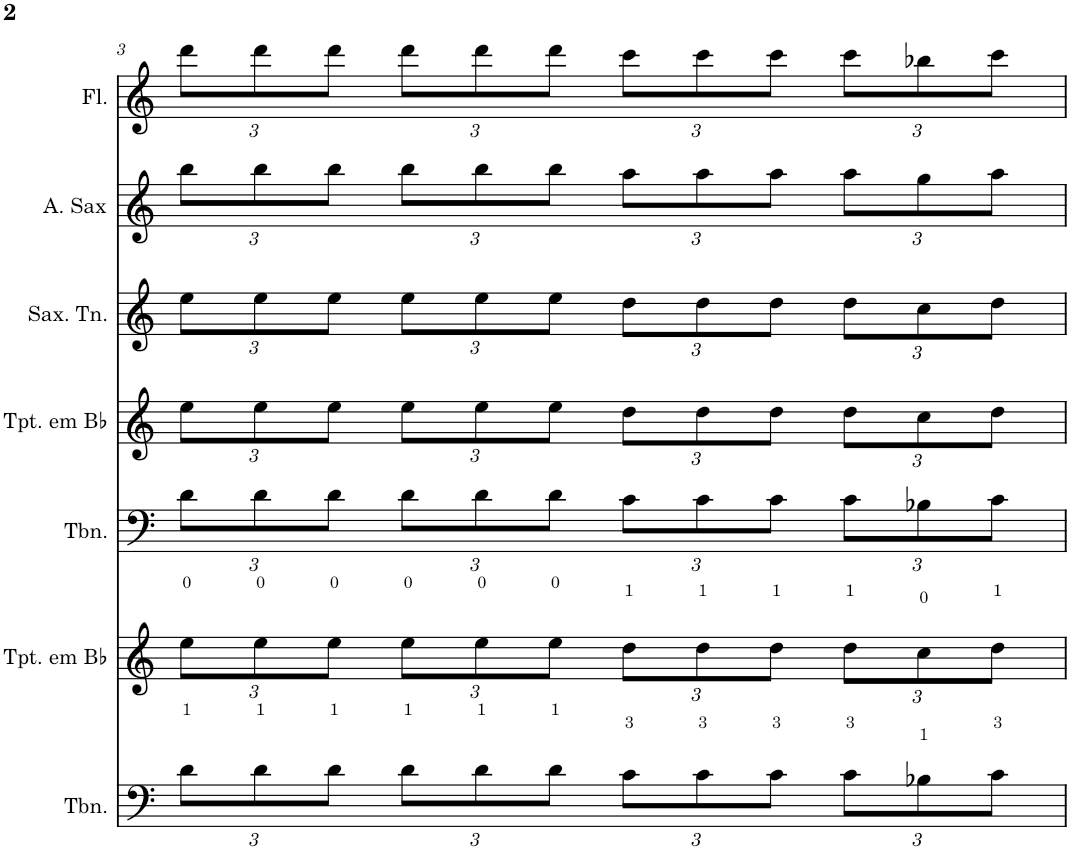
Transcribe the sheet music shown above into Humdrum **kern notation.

**kern	**kern	**kern	**kern	**kern	**kern	**kern
*part7	*part6	*part5	*part4	*part3	*part2	*part1
*staff7	*staff6	*staff5	*staff4	*staff3	*staff2	*staff1
*I"Trombone	*I"Trompete em Bb	*I"Trombone	*I"Trompete em Bb	*I"Saxofone Tenor	*I"Saxofone Alto	*I"Flauta Transversal
*I'Tbn.	*I'Tpt. em Bb	*I'Tbn.	*I'Tpt. em Bb	*I'Sax. Tn.	*	*I'Fl.
!!LO:PB:g=z
*clefF4	*clefG2	*clefF4	*clefG2	*clefG2	*clefG2	*clefG2
*	*Trd1c2	*	*Trd1c2	*Trd8c14	*Trd5c9	*
*k[]	*k[]	*k[]	*k[]	*k[]	*k[]	*k[]
*M4/4	*M4/4	*M4/4	*M4/4	*M4/4	*M4/4	*M4/4
*Xbrackettup	*Xbrackettup	*Xbrackettup	*Xbrackettup	*Xbrackettup	*Xbrackettup	*Xbrackettup
=3	=3	=3	=3	=3	=3	=3
12d\L	12ee\L	12d\L	12ee\L	12ee\L	12bb\L	12ddd\L
12d\	12ee\	12d\	12ee\	12ee\	12bb\	12ddd\
12d\J	12ee\J	12d\J	12ee\J	12ee\J	12bb\J	12ddd\J
12d\L	12ee\L	12d\L	12ee\L	12ee\L	12bb\L	12ddd\L
12d\	12ee\	12d\	12ee\	12ee\	12bb\	12ddd\
12d\J	12ee\J	12d\J	12ee\J	12ee\J	12bb\J	12ddd\J
12c\L	12dd\L	12c\L	12dd\L	12dd\L	12aa\L	12ccc\L
12c\	12dd\	12c\	12dd\	12dd\	12aa\	12ccc\
12c\J	12dd\J	12c\J	12dd\J	12dd\J	12aa\J	12ccc\J
12c\L	12dd\L	12c\L	12dd\L	12dd\L	12aa\L	12ccc\L
12B-X\	12cc\	12B-X\	12cc\	12cc\	12gg\	12bb-X\
12c\J	12dd\J	12c\J	12dd\J	12dd\J	12aa\J	12ccc\J
=	=	=	=	=	=	=
*-	*-	*-	*-	*-	*-	*-
